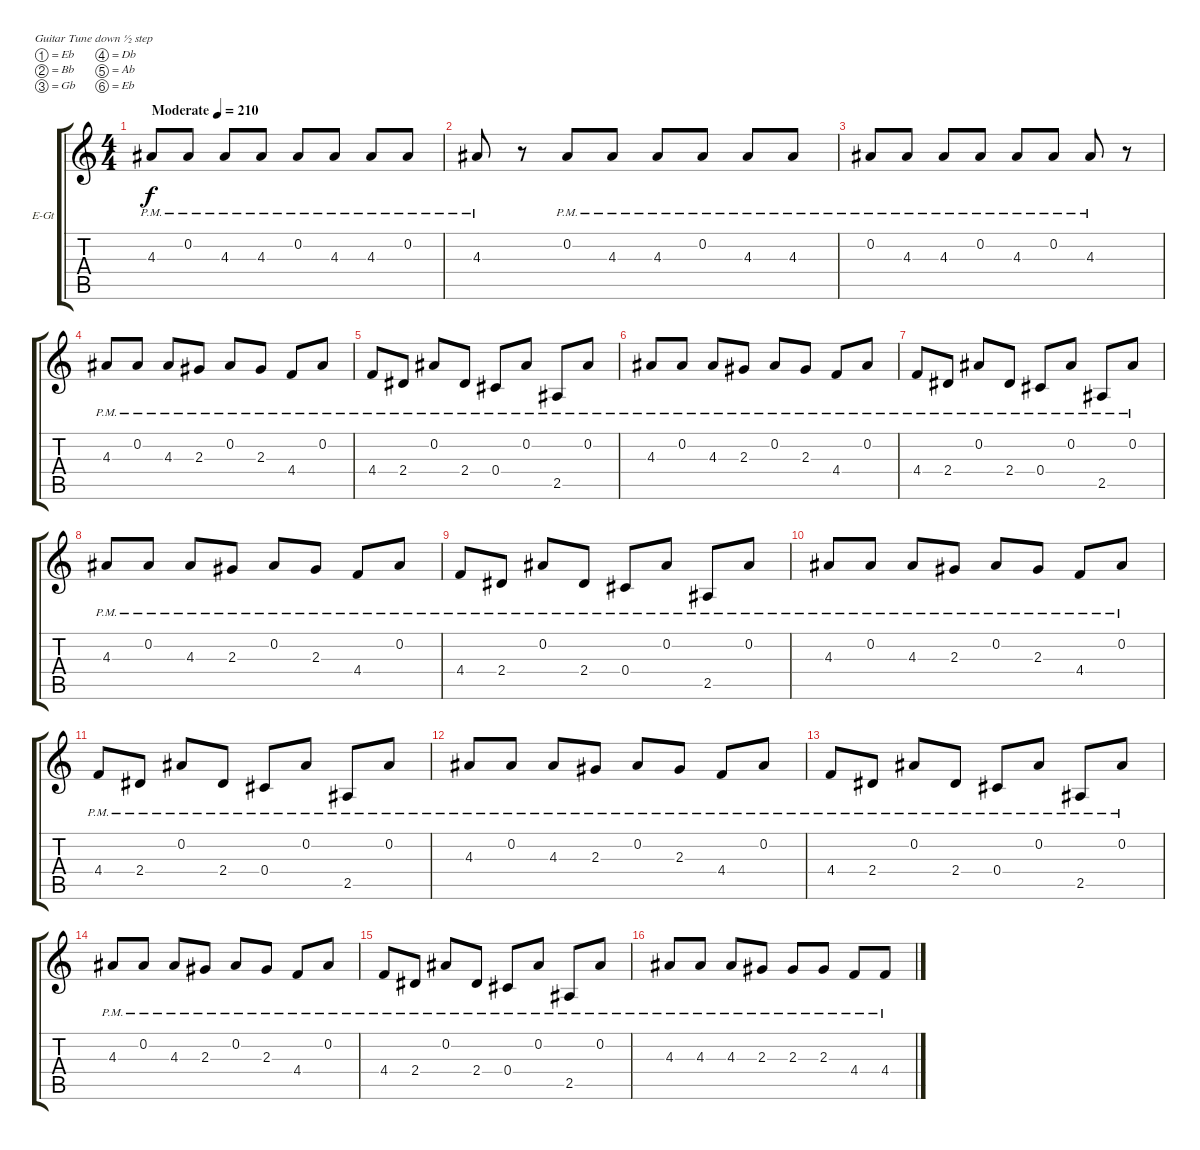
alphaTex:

\bracketExtendMode groupsimilarinstruments
\firstSystemTrackNameOrientation horizontal
\otherSystemsTrackNameOrientation horizontal
\track ("DJ Ashba intro" "E-Gt") {instrument distortionguitar}
\staff {score tabs}
\tuning (Eb4 Bb3 Gb3 Db3 Ab2 Eb2)
\ts (4 4)
\beaming (8 2 2 2 2)
\tempo (210 "Moderate")
\clef g2
\ks c
4.3{pm}.8{dy f instrument distortionguitar} 0.2{pm}.8 4.3{pm}.8 4.3{pm}.8 0.2{pm}.8 4.3{pm}.8 4.3{pm}.8 0.2{pm}.8 |
4.3{pm}.8 r.8 0.2{pm}.8 4.3{pm}.8 4.3{pm}.8 0.2{pm}.8 4.3{pm}.8 4.3{pm}.8 |
0.2{pm}.8 4.3{pm}.8 4.3{pm}.8 0.2{pm}.8 4.3{pm}.8 0.2{pm}.8 4.3{pm}.8 r.8 |
4.3{pm}.8 0.2{pm}.8 4.3{pm}.8 2.3{pm}.8 0.2{pm}.8 2.3{pm}.8 4.4{pm}.8 0.2{pm}.8 |
4.4{pm}.8 2.4{pm}.8 0.2{pm}.8 2.4{pm}.8 0.4{pm}.8 0.2{pm}.8 2.5{pm}.8 0.2{pm}.8 |
4.3{pm}.8 0.2{pm}.8 4.3{pm}.8 2.3{pm}.8 0.2{pm}.8 2.3{pm}.8 4.4{pm}.8 0.2{pm}.8 |
4.4{pm}.8 2.4{pm}.8 0.2{pm}.8 2.4{pm}.8 0.4{pm}.8 0.2{pm}.8 2.5{pm}.8 0.2{pm}.8 |
4.3{pm}.8 0.2{pm}.8 4.3{pm}.8 2.3{pm}.8 0.2{pm}.8 2.3{pm}.8 4.4{pm}.8 0.2{pm}.8 |
4.4{pm}.8 2.4{pm}.8 0.2{pm}.8 2.4{pm}.8 0.4{pm}.8 0.2{pm}.8 2.5{pm}.8 0.2{pm}.8 |
4.3{pm}.8 0.2{pm}.8 4.3{pm}.8 2.3{pm}.8 0.2{pm}.8 2.3{pm}.8 4.4{pm}.8 0.2{pm}.8 |
4.4{pm}.8 2.4{pm}.8 0.2{pm}.8 2.4{pm}.8 0.4{pm}.8 0.2{pm}.8 2.5{pm}.8 0.2{pm}.8 |
4.3{pm}.8 0.2{pm}.8 4.3{pm}.8 2.3{pm}.8 0.2{pm}.8 2.3{pm}.8 4.4{pm}.8 0.2{pm}.8 |
4.4{pm}.8 2.4{pm}.8 0.2{pm}.8 2.4{pm}.8 0.4{pm}.8 0.2{pm}.8 2.5{pm}.8 0.2{pm}.8 |
4.3{pm}.8 0.2{pm}.8 4.3{pm}.8 2.3{pm}.8 0.2{pm}.8 2.3{pm}.8 4.4{pm}.8 0.2{pm}.8 |
4.4{pm}.8 2.4{pm}.8 0.2{pm}.8 2.4{pm}.8 0.4{pm}.8 0.2{pm}.8 2.5{pm}.8 0.2{pm}.8 |
4.3{pm}.8 4.3{pm}.8 4.3{pm}.8 2.3{pm}.8 2.3{pm}.8 2.3{pm}.8 4.4{pm}.8 4.4{pm}.8
